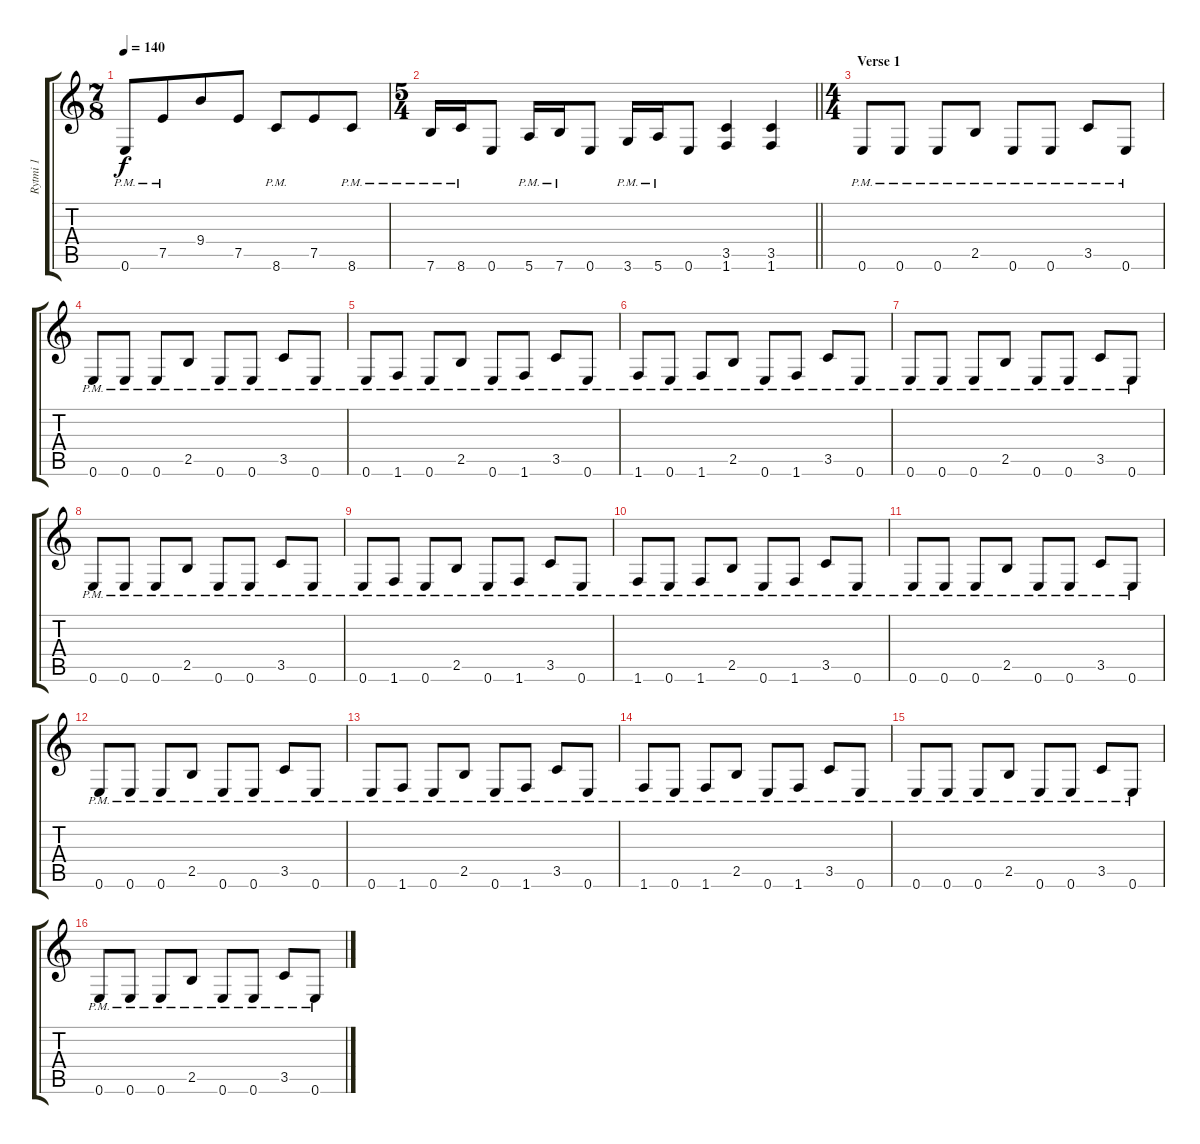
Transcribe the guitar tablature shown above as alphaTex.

\track ("Rytmi 1" "Rytmi 1") {instrument distortionguitar}
\staff {score tabs}
\tuning (E4 B3 G3 D3 A2 E2) {hide}
\ts (7 8)
\tempo 140
\clef g2
\ks c
0.6{pm}.8{dy f} 7.5{pm}.8 9.4.8 7.5.8 8.6{pm}.8 7.5.8 8.6{pm}.8 |
\ts (5 4)
\barLineRight lightlight
7.6{pm}.16 8.6{pm}.16 0.6.8 5.6{pm}.16 7.6{pm}.16 0.6.8 3.6{pm}.16 5.6{pm}.16 0.6.8 (3.5 1.6).4 (3.5 1.6).4 |
\ts (4 4)
\section ("" "Verse 1")
0.6{pm}.8 0.6{pm}.8 0.6{pm}.8 2.5{pm}.8 0.6{pm}.8 0.6{pm}.8 3.5{pm}.8 0.6{pm}.8 |
0.6{pm}.8 0.6{pm}.8 0.6{pm}.8 2.5{pm}.8 0.6{pm}.8 0.6{pm}.8 3.5{pm}.8 0.6{pm}.8 |
0.6{pm}.8 1.6{pm}.8 0.6{pm}.8 2.5{pm}.8 0.6{pm}.8 1.6{pm}.8 3.5{pm}.8 0.6{pm}.8 |
1.6{pm}.8 0.6{pm}.8 1.6{pm}.8 2.5{pm}.8 0.6{pm}.8 1.6{pm}.8 3.5{pm}.8 0.6{pm}.8 |
0.6{pm}.8 0.6{pm}.8 0.6{pm}.8 2.5{pm}.8 0.6{pm}.8 0.6{pm}.8 3.5{pm}.8 0.6{pm}.8 |
0.6{pm}.8 0.6{pm}.8 0.6{pm}.8 2.5{pm}.8 0.6{pm}.8 0.6{pm}.8 3.5{pm}.8 0.6{pm}.8 |
0.6{pm}.8 1.6{pm}.8 0.6{pm}.8 2.5{pm}.8 0.6{pm}.8 1.6{pm}.8 3.5{pm}.8 0.6{pm}.8 |
1.6{pm}.8 0.6{pm}.8 1.6{pm}.8 2.5{pm}.8 0.6{pm}.8 1.6{pm}.8 3.5{pm}.8 0.6{pm}.8 |
0.6{pm}.8 0.6{pm}.8 0.6{pm}.8 2.5{pm}.8 0.6{pm}.8 0.6{pm}.8 3.5{pm}.8 0.6{pm}.8 |
0.6{pm}.8 0.6{pm}.8 0.6{pm}.8 2.5{pm}.8 0.6{pm}.8 0.6{pm}.8 3.5{pm}.8 0.6{pm}.8 |
0.6{pm}.8 1.6{pm}.8 0.6{pm}.8 2.5{pm}.8 0.6{pm}.8 1.6{pm}.8 3.5{pm}.8 0.6{pm}.8 |
1.6{pm}.8 0.6{pm}.8 1.6{pm}.8 2.5{pm}.8 0.6{pm}.8 1.6{pm}.8 3.5{pm}.8 0.6{pm}.8 |
0.6{pm}.8 0.6{pm}.8 0.6{pm}.8 2.5{pm}.8 0.6{pm}.8 0.6{pm}.8 3.5{pm}.8 0.6{pm}.8 |
0.6{pm}.8 0.6{pm}.8 0.6{pm}.8 2.5{pm}.8 0.6{pm}.8 0.6{pm}.8 3.5{pm}.8 0.6{pm}.8
